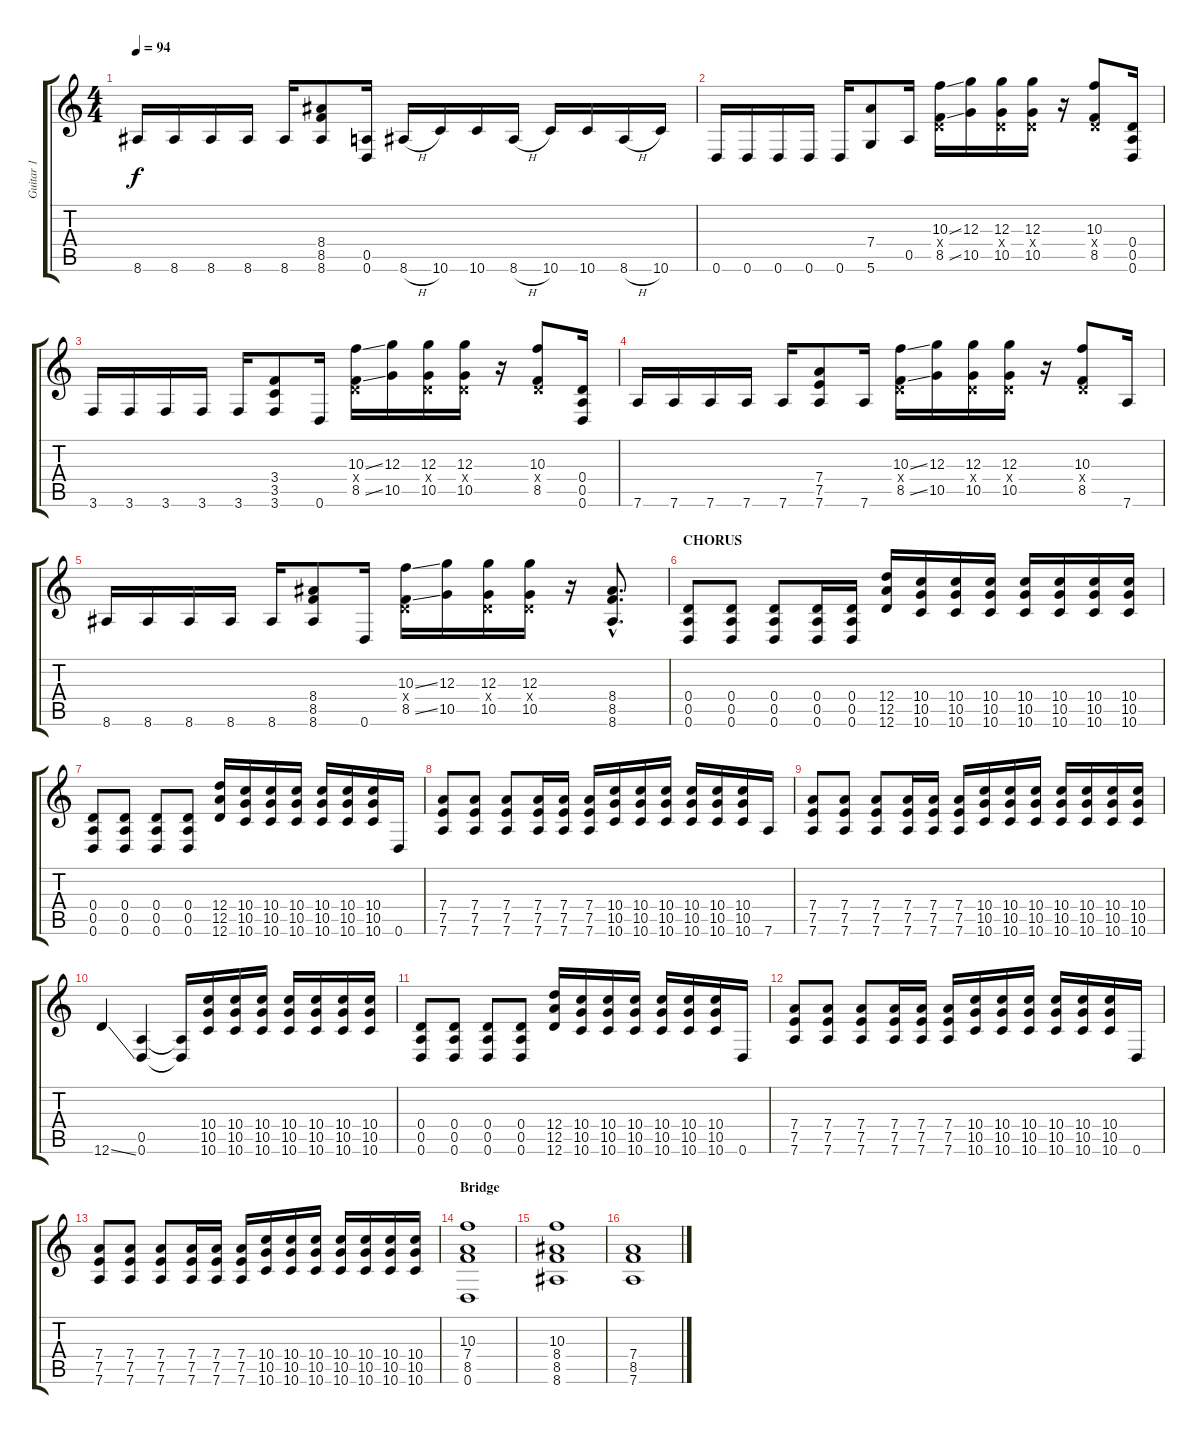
\track ("Guitar 1" "Guitar 1") {instrument overdrivenguitar}
\staff {score tabs}
\tuning (E4 B3 G3 D3 A2 D2) {hide}
\ts (4 4)
\tempo 94
\clef g2
\ks c
8.6.16{dy f} 8.6.16 8.6.16 8.6.16 8.6.16 (8.4 8.5 8.6).8 (0.5 0.6).16 8.6{h}.16 10.6.16 10.6.16 8.6{h}.16 10.6.16 10.6.16 8.6{h}.16 10.6.16 |
0.6.16 0.6.16 0.6.16 0.6.16 0.6.16 (7.4 5.6).8 0.5.16 (10.3{ss} 0.4{x} 8.5{ss}).16 (12.3 10.5).16 (12.3 0.4{x} 10.5).16 (12.3 0.4{x} 10.5).16 r.16 (10.3 0.4{x} 8.5).8 (0.4 0.5 0.6).16 |
3.6.16 3.6.16 3.6.16 3.6.16 3.6.16 (3.4 3.5 3.6).8 0.6.16 (10.3{ss} 0.4{x} 8.5{ss}).16 (12.3 10.5).16 (12.3 0.4{x} 10.5).16 (12.3 0.4{x} 10.5).16 r.16 (10.3 0.4{x} 8.5).8 (0.4 0.5 0.6).16 |
7.6.16 7.6.16 7.6.16 7.6.16 7.6.16 (7.4 7.5 7.6).8 7.6.16 (10.3{ss} 0.4{x} 8.5{ss}).16 (12.3 10.5).16 (12.3 0.4{x} 10.5).16 (12.3 0.4{x} 10.5).16 r.16 (10.3 0.4{x} 8.5).8 7.6.16 |
8.6.16 8.6.16 8.6.16 8.6.16 8.6.16 (8.4 8.5 8.6).8 0.6.16 (10.3{ss} 0.4{x} 8.5{ss}).16 (12.3 10.5).16 (12.3 0.4{x} 10.5).16 (12.3 0.4{x} 10.5).16 r.16 (8.4{hac} 8.5{hac} 8.6{hac}).8{d} |
\section ("" "CHORUS")
(0.4 0.5 0.6).8 (0.4 0.5 0.6).8 (0.4 0.5 0.6).8 (0.4 0.5 0.6).16 (0.4 0.5 0.6).16 (12.4 12.5 12.6).16 (10.4 10.5 10.6).16 (10.4 10.5 10.6).16 (10.4 10.5 10.6).16 (10.4 10.5 10.6).16 (10.4 10.5 10.6).16 (10.4 10.5 10.6).16 (10.4 10.5 10.6).16 |
(0.4 0.5 0.6).8 (0.4 0.5 0.6).8 (0.4 0.5 0.6).8 (0.4 0.5 0.6).8 (12.4 12.5 12.6).16 (10.4 10.5 10.6).16 (10.4 10.5 10.6).16 (10.4 10.5 10.6).16 (10.4 10.5 10.6).16 (10.4 10.5 10.6).16 (10.4 10.5 10.6).16 0.6.16 |
(7.4 7.5 7.6).8 (7.4 7.5 7.6).8 (7.4 7.5 7.6).8 (7.4 7.5 7.6).16 (7.4 7.5 7.6).16 (7.4 7.5 7.6).16 (10.4 10.5 10.6).16 (10.4 10.5 10.6).16 (10.4 10.5 10.6).16 (10.4 10.5 10.6).16 (10.4 10.5 10.6).16 (10.4 10.5 10.6).16 7.6.16 |
(7.4 7.5 7.6).8 (7.4 7.5 7.6).8 (7.4 7.5 7.6).8 (7.4 7.5 7.6).16 (7.4 7.5 7.6).16 (7.4 7.5 7.6).16 (10.4 10.5 10.6).16 (10.4 10.5 10.6).16 (10.4 10.5 10.6).16 (10.4 10.5 10.6).16 (10.4 10.5 10.6).16 (10.4 10.5 10.6).16 (10.4 10.5 10.6).16 |
12.6{ss}.4 (0.5 0.6).4 (0.5{t} 0.6{t}).16 (10.4 10.5 10.6).16 (10.4 10.5 10.6).16 (10.4 10.5 10.6).16 (10.4 10.5 10.6).16 (10.4 10.5 10.6).16 (10.4 10.5 10.6).16 (10.4 10.5 10.6).16 |
(0.4 0.5 0.6).8 (0.4 0.5 0.6).8 (0.4 0.5 0.6).8 (0.4 0.5 0.6).8 (12.4 12.5 12.6).16 (10.4 10.5 10.6).16 (10.4 10.5 10.6).16 (10.4 10.5 10.6).16 (10.4 10.5 10.6).16 (10.4 10.5 10.6).16 (10.4 10.5 10.6).16 0.6.16 |
(7.4 7.5 7.6).8 (7.4 7.5 7.6).8 (7.4 7.5 7.6).8 (7.4 7.5 7.6).16 (7.4 7.5 7.6).16 (7.4 7.5 7.6).16 (10.4 10.5 10.6).16 (10.4 10.5 10.6).16 (10.4 10.5 10.6).16 (10.4 10.5 10.6).16 (10.4 10.5 10.6).16 (10.4 10.5 10.6).16 0.6.16 |
(7.4 7.5 7.6).8 (7.4 7.5 7.6).8 (7.4 7.5 7.6).8 (7.4 7.5 7.6).16 (7.4 7.5 7.6).16 (7.4 7.5 7.6).16 (10.4 10.5 10.6).16 (10.4 10.5 10.6).16 (10.4 10.5 10.6).16 (10.4 10.5 10.6).16 (10.4 10.5 10.6).16 (10.4 10.5 10.6).16 (10.4 10.5 10.6).16 |
\section ("" "Bridge")
(10.3 7.4 8.5 0.6).1 |
(10.3 8.4 8.5 8.6).1 |
(7.4 8.5 7.6).1
